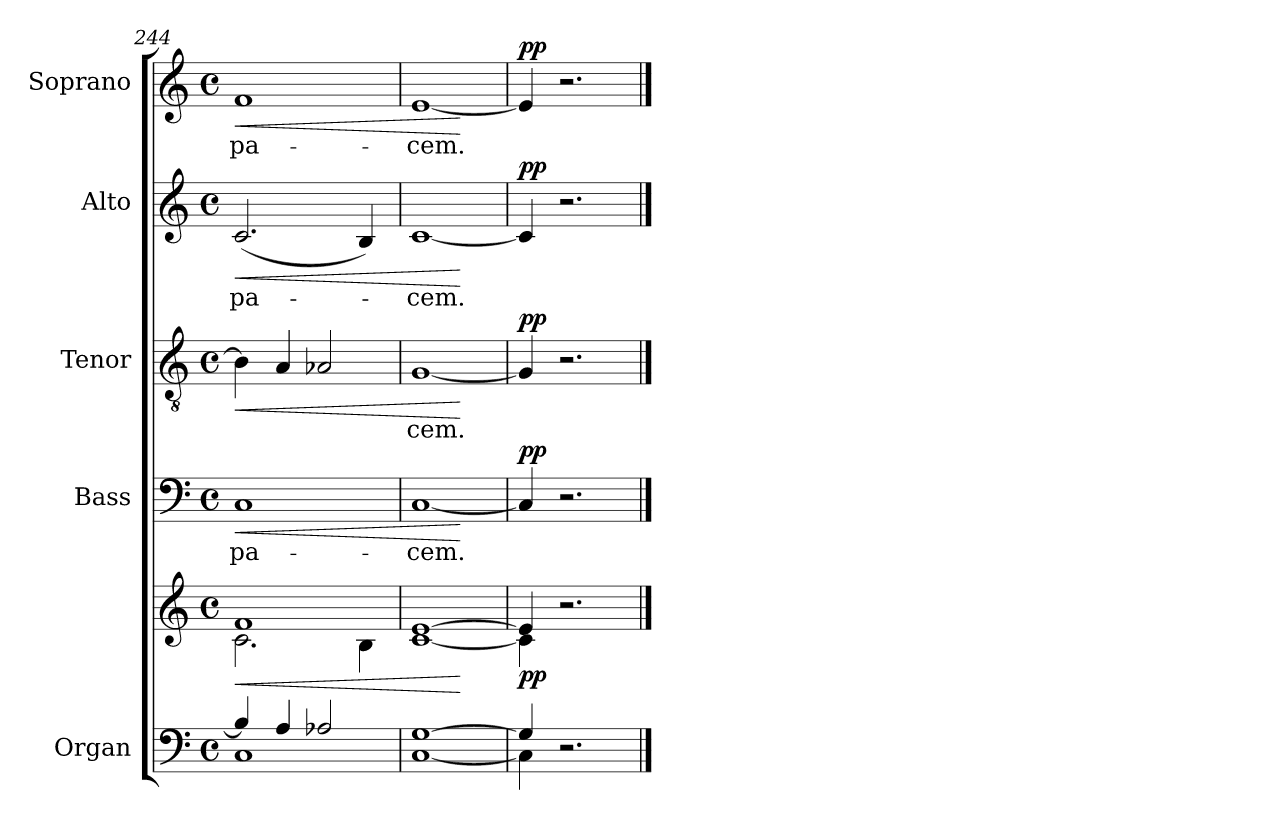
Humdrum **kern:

**kern	**kern	**dynam	**kern	**text	**dynam	**kern	**text	**dynam	**kern	**text	**dynam	**kern	**text	**dynam
*part5	*part5	*part5	*part4	*part4	*part4	*part3	*part3	*part3	*part2	*part2	*part2	*part1	*part1	*part1
*staff6	*staff5	*staff5/6	*staff4	*staff4	*staff4	*staff3	*staff3	*staff3	*staff2	*staff2	*staff2	*staff1	*staff1	*staff1
*I"Organ	*	*	*I"Bass	*	*	*I"Tenor	*	*	*I"Alto	*	*	*I"Soprano	*	*
*I'Org.	*	*	*I'B.	*	*	*I'T.	*	*	*I'A.	*	*	*I'S.	*	*
*clefF4	*clefG2	*	*clefF4	*	*	*clefGv2	*	*	*clefG2	*	*	*clefG2	*	*
*k[]	*k[]	*	*k[]	*	*	*k[]	*	*	*k[]	*	*	*k[]	*	*
*C:	*C:	*	*C:	*	*	*C:	*	*	*C:	*	*	*C:	*	*
*M4/4	*M4/4	*	*M4/4	*	*	*M4/4	*	*	*M4/4	*	*	*M4/4	*	*
*met(c)	*met(c)	*	*met(c)	*	*	*met(c)	*	*	*met(c)	*	*	*met(c)	*	*
=244	=244	=244	=244	=244	=244	=244	=244	=244	=244	=244	=244	=244	=244	=244
*^	*	*	*	*	*	*	*	*	*	*	*	*	*	*
!	!	!	!LO:HP:b	!	!LO:LY:b	!LO:HP:b	!	!	!LO:HP:b	!	!LO:LY:b	!LO:HP:b	!	!LO:LY:b	!LO:HP:b
*	*	*^	*	*	*	*	*	*	*	*	*	*	*	*	*
4B-/]	1C	1f	2.c\	<	1C	pa-	<	4B-\]	.	<	(<2.c/	pa-	<	1f	pa-	<
4A/	.	.	.	.	.	.	.	4A/	.	.	.	.	.	.	.	.
2A-X/	.	.	.	.	.	.	.	2A-X/	.	.	.	.	.	.	.	.
.	.	.	4B\	.	.	.	.	.	.	.	4B/)	.	.	.	.	.
=245	=245	=245	=245	=245	=245	=245	=245	=245	=245	=245	=245	=245	=245	=245	=245	=245
!	!	!	!	!	!	!LO:LY:b	!	!	!LO:LY:b	!	!	!LO:LY:b	!	!	!LO:LY:b	!
[1G	[1C	[1e	[1c	.	[1C	-cem.	.	[1G	-cem.	.	[1c	-cem.	.	[1e	-cem.	.
*v	*v	*	*	*	*	*	*	*	*	*	*	*	*	*	*	*
*	*v	*v	*	*	*	*	*	*	*	*	*	*	*	*	*
.	.	[	.	.	[	.	.	[	.	.	[	.	.	[
=246	=246	=246	=246	=246	=246	=246	=246	=246	=246	=246	=246	=246	=246	=246
*^	*^	*	*	*	*	*	*	*	*	*	*	*	*	*
!	!	!	!	!LO:DY:b	!	!	!LO:DY:a	!	!	!LO:DY:a	!	!	!LO:DY:a	!	!	!LO:DY:a
4G/]	4C\]	4e/]	4c\]	pp	4C/]	.	pp	4G/]	.	pp	4c/]	.	pp	4e/]	.	pp
2.r	2.ryy	2.r	2.ryy	.	2.r	.	.	2.r	.	.	2.r	.	.	2.r	.	.
*v	*v	*	*	*	*	*	*	*	*	*	*	*	*	*	*	*
*	*v	*v	*	*	*	*	*	*	*	*	*	*	*	*	*
==	==	==	==	==	==	==	==	==	==	==	==	==	==	==
*-	*-	*-	*-	*-	*-	*-	*-	*-	*-	*-	*-	*-	*-	*-
